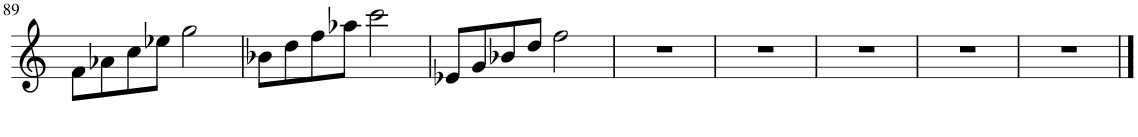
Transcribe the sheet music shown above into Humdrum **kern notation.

**kern
*part1
*staff1
*I"Piano
*I'Pno.
!!LO:PB:g=z
*clefG2
*k[]
*M4/4
=89
8f\L
8a-X\
8cc\
8ee-X\J
2gg\
=90
8b-X\L
8dd\
8ff\
8aa-X\J
2ccc\
=91
8e-X/L
8g/
8b-X/
8dd/J
2ff\
=92
1r
=93
1r
=94
1r
=95
1r
=96
1r
==
*-
